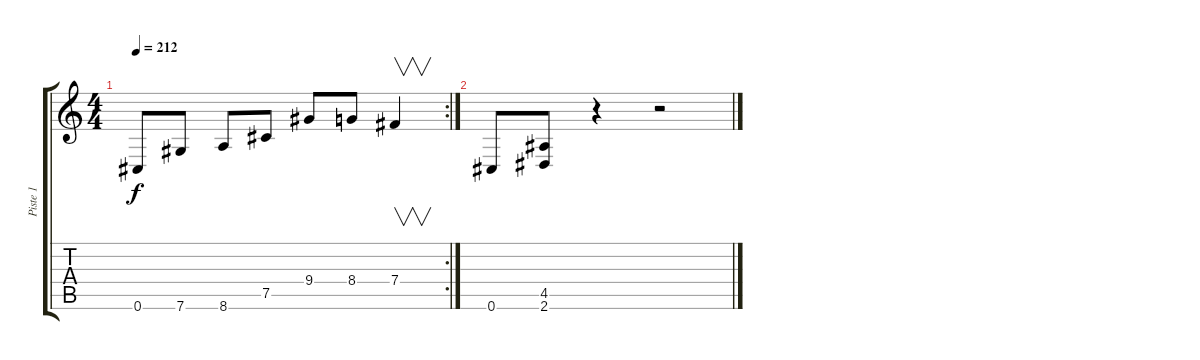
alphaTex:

\track ("Piste 1" "Piste 1") {instrument distortionguitar}
\staff {score tabs}
\tuning (Db4 Ab3 E3 B2 Gb2 Db2) {hide}
\rc 2
\ts (4 4)
\tempo 212
\clef g2
\ks c
0.6.8{dy f} 7.6.8 8.6.8 7.5.8 9.4.8 8.4.8 7.4.4{v} |
0.6.8 (4.5 2.6).8 r.4 r.2
